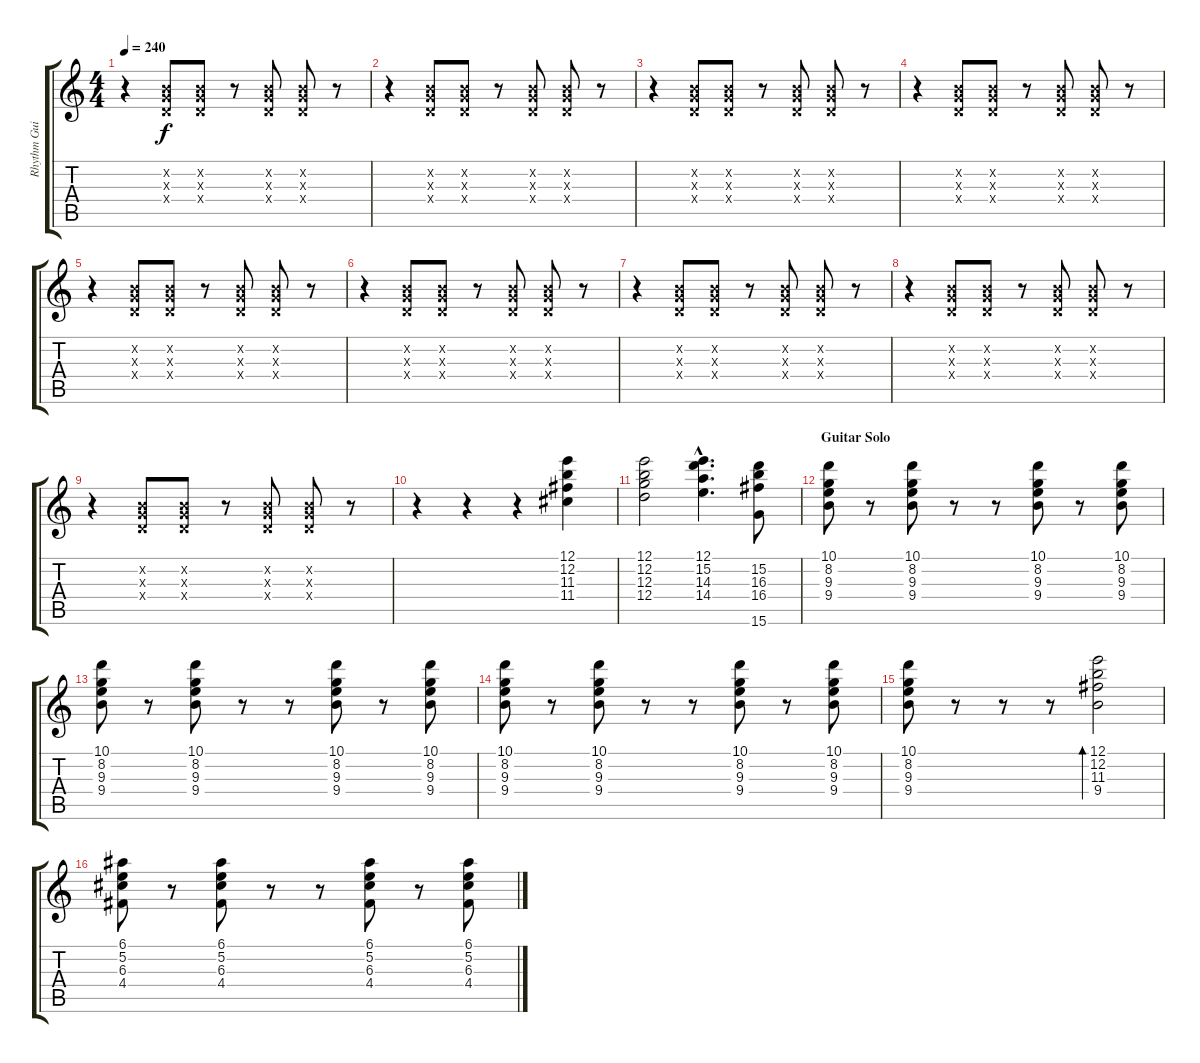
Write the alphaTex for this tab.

\track ("Rhythm Guitar" "Rhythm Gui") {instrument electricguitarjazz}
\staff {score tabs}
\tuning (E4 B3 G3 D3 A2 E2) {hide}
\ts (4 4)
\tempo 240
\clef g2
\ks c
r.4{dy f} (0.2{x} 0.3{x} 0.4{x}).8 (0.2{x} 0.3{x} 0.4{x}).8 r.8 (0.2{x} 0.3{x} 0.4{x}).8 (0.2{x} 0.3{x} 0.4{x}).8 r.8 |
r.4 (0.2{x} 0.3{x} 0.4{x}).8 (0.2{x} 0.3{x} 0.4{x}).8 r.8 (0.2{x} 0.3{x} 0.4{x}).8 (0.2{x} 0.3{x} 0.4{x}).8 r.8 |
r.4 (0.2{x} 0.3{x} 0.4{x}).8 (0.2{x} 0.3{x} 0.4{x}).8 r.8 (0.2{x} 0.3{x} 0.4{x}).8 (0.2{x} 0.3{x} 0.4{x}).8 r.8 |
r.4 (0.2{x} 0.3{x} 0.4{x}).8 (0.2{x} 0.3{x} 0.4{x}).8 r.8 (0.2{x} 0.3{x} 0.4{x}).8 (0.2{x} 0.3{x} 0.4{x}).8 r.8 |
r.4 (0.2{x} 0.3{x} 0.4{x}).8 (0.2{x} 0.3{x} 0.4{x}).8 r.8 (0.2{x} 0.3{x} 0.4{x}).8 (0.2{x} 0.3{x} 0.4{x}).8 r.8 |
r.4 (0.2{x} 0.3{x} 0.4{x}).8 (0.2{x} 0.3{x} 0.4{x}).8 r.8 (0.2{x} 0.3{x} 0.4{x}).8 (0.2{x} 0.3{x} 0.4{x}).8 r.8 |
r.4 (0.2{x} 0.3{x} 0.4{x}).8 (0.2{x} 0.3{x} 0.4{x}).8 r.8 (0.2{x} 0.3{x} 0.4{x}).8 (0.2{x} 0.3{x} 0.4{x}).8 r.8 |
r.4 (0.2{x} 0.3{x} 0.4{x}).8 (0.2{x} 0.3{x} 0.4{x}).8 r.8 (0.2{x} 0.3{x} 0.4{x}).8 (0.2{x} 0.3{x} 0.4{x}).8 r.8 |
r.4 (0.2{x} 0.3{x} 0.4{x}).8 (0.2{x} 0.3{x} 0.4{x}).8 r.8 (0.2{x} 0.3{x} 0.4{x}).8 (0.2{x} 0.3{x} 0.4{x}).8 r.8 |
r.4 r.4 r.4 (12.1 12.2 11.3 11.4).4 |
(12.1 12.2 12.3 12.4).2 (12.1{hac} 15.2{hac} 14.3{hac} 14.4{hac}).4{d} (15.2 16.3 16.4 15.6).8 |
\section ("" "Guitar Solo")
(10.1 8.2 9.3 9.4).8 r.8 (10.1 8.2 9.3 9.4).8 r.8 r.8 (10.1 8.2 9.3 9.4).8 r.8 (10.1 8.2 9.3 9.4).8 |
(10.1 8.2 9.3 9.4).8 r.8 (10.1 8.2 9.3 9.4).8 r.8 r.8 (10.1 8.2 9.3 9.4).8 r.8 (10.1 8.2 9.3 9.4).8 |
(10.1 8.2 9.3 9.4).8 r.8 (10.1 8.2 9.3 9.4).8 r.8 r.8 (10.1 8.2 9.3 9.4).8 r.8 (10.1 8.2 9.3 9.4).8 |
(10.1 8.2 9.3 9.4).8 r.8 r.8 r.8 (12.1 12.2 11.3 9.4).2{bd 480} |
(6.1 5.2 6.3 4.4).8 r.8 (6.1 5.2 6.3 4.4).8 r.8 r.8 (6.1 5.2 6.3 4.4).8 r.8 (6.1 5.2 6.3 4.4).8
